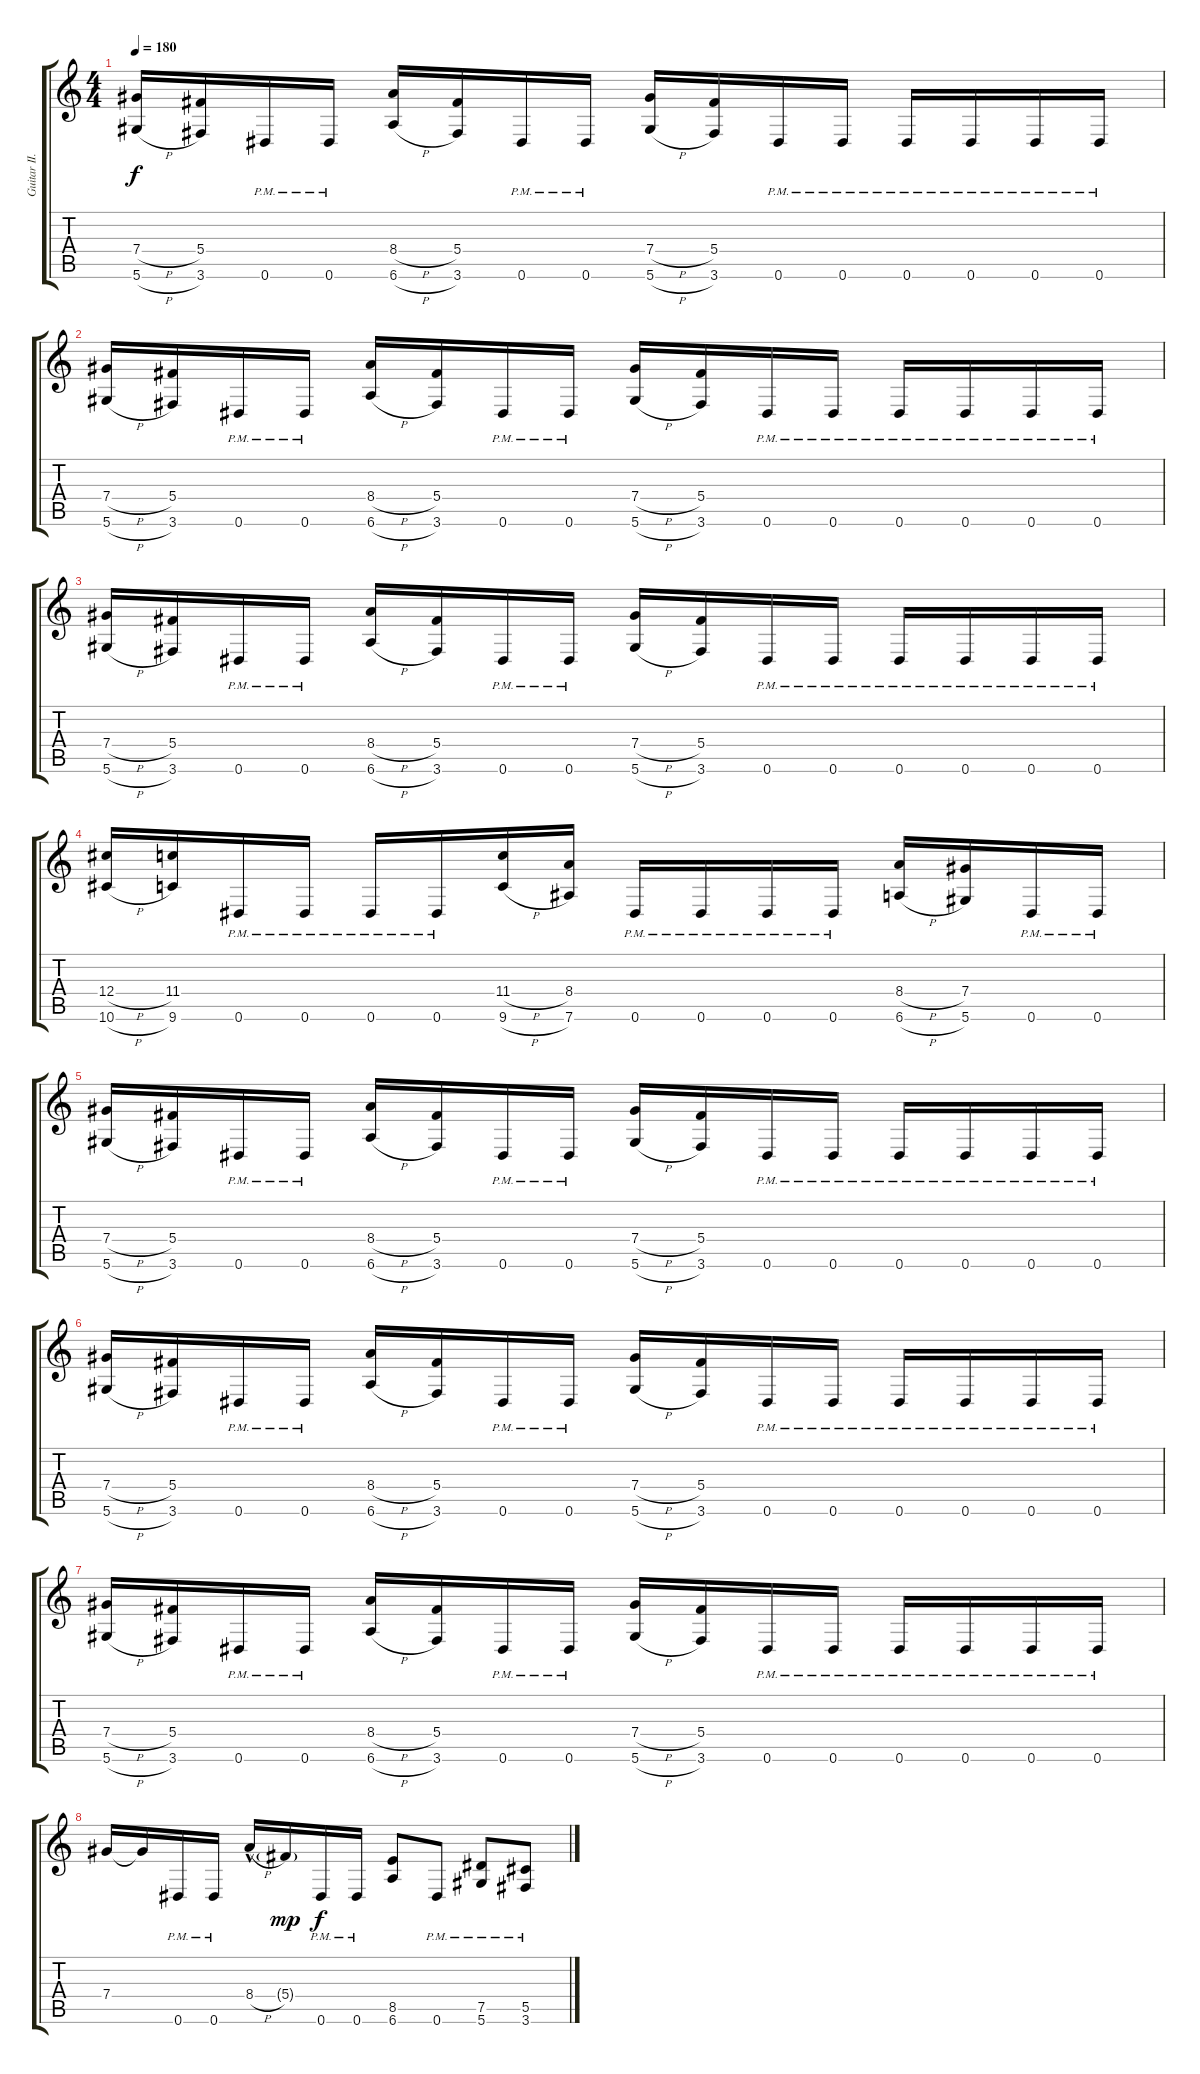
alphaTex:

\track ("Guitar II." "Guitar II.") {instrument overdrivenguitar}
\staff {score tabs}
\tuning (Eb4 Bb3 Gb3 Db3 Ab2 Eb2) {hide}
\ts (4 4)
\tempo 180
\clef g2
\ks c
(7.4{h} 5.6{h}).16{dy f} (5.4 3.6).16 0.6{pm}.16 0.6{pm}.16 (8.4{h} 6.6{h}).16 (5.4 3.6).16 0.6{pm}.16 0.6{pm}.16 (7.4{h} 5.6{h}).16 (5.4 3.6).16 0.6{pm}.16 0.6{pm}.16 0.6{pm}.16 0.6{pm}.16 0.6{pm}.16 0.6{pm}.16 |
(7.4{h} 5.6{h}).16 (5.4 3.6).16 0.6{pm}.16 0.6{pm}.16 (8.4{h} 6.6{h}).16 (5.4 3.6).16 0.6{pm}.16 0.6{pm}.16 (7.4{h} 5.6{h}).16 (5.4 3.6).16 0.6{pm}.16 0.6{pm}.16 0.6{pm}.16 0.6{pm}.16 0.6{pm}.16 0.6{pm}.16 |
(7.4{h} 5.6{h}).16 (5.4 3.6).16 0.6{pm}.16 0.6{pm}.16 (8.4{h} 6.6{h}).16 (5.4 3.6).16 0.6{pm}.16 0.6{pm}.16 (7.4{h} 5.6{h}).16 (5.4 3.6).16 0.6{pm}.16 0.6{pm}.16 0.6{pm}.16 0.6{pm}.16 0.6{pm}.16 0.6{pm}.16 |
(12.4{h} 10.6{h}).16 (11.4 9.6).16 0.6{pm}.16 0.6{pm}.16 0.6{pm}.16 0.6{pm}.16 (11.4{h} 9.6{h}).16 (8.4 7.6).16 0.6{pm}.16 0.6{pm}.16 0.6{pm}.16 0.6{pm}.16 (8.4{h} 6.6{h}).16 (7.4 5.6).16 0.6{pm}.16 0.6{pm}.16 |
(7.4{h} 5.6{h}).16 (5.4 3.6).16 0.6{pm}.16 0.6{pm}.16 (8.4{h} 6.6{h}).16 (5.4 3.6).16 0.6{pm}.16 0.6{pm}.16 (7.4{h} 5.6{h}).16 (5.4 3.6).16 0.6{pm}.16 0.6{pm}.16 0.6{pm}.16 0.6{pm}.16 0.6{pm}.16 0.6{pm}.16 |
(7.4{h} 5.6{h}).16 (5.4 3.6).16 0.6{pm}.16 0.6{pm}.16 (8.4{h} 6.6{h}).16 (5.4 3.6).16 0.6{pm}.16 0.6{pm}.16 (7.4{h} 5.6{h}).16 (5.4 3.6).16 0.6{pm}.16 0.6{pm}.16 0.6{pm}.16 0.6{pm}.16 0.6{pm}.16 0.6{pm}.16 |
(7.4{h} 5.6{h}).16 (5.4 3.6).16 0.6{pm}.16 0.6{pm}.16 (8.4{h} 6.6{h}).16 (5.4 3.6).16 0.6{pm}.16 0.6{pm}.16 (7.4{h} 5.6{h}).16 (5.4 3.6).16 0.6{pm}.16 0.6{pm}.16 0.6{pm}.16 0.6{pm}.16 0.6{pm}.16 0.6{pm}.16 |
7.4.16 7.4{t}.16 0.6{pm}.16 0.6{pm}.16 8.4{h hac}.16 5.4{g}.16{dy mp} 0.6{pm}.16{dy f} 0.6{pm}.16 (8.5 6.6).8 0.6{pm}.8 (7.5{pm} 5.6{pm}).8 (5.5{pm} 3.6{pm}).8
